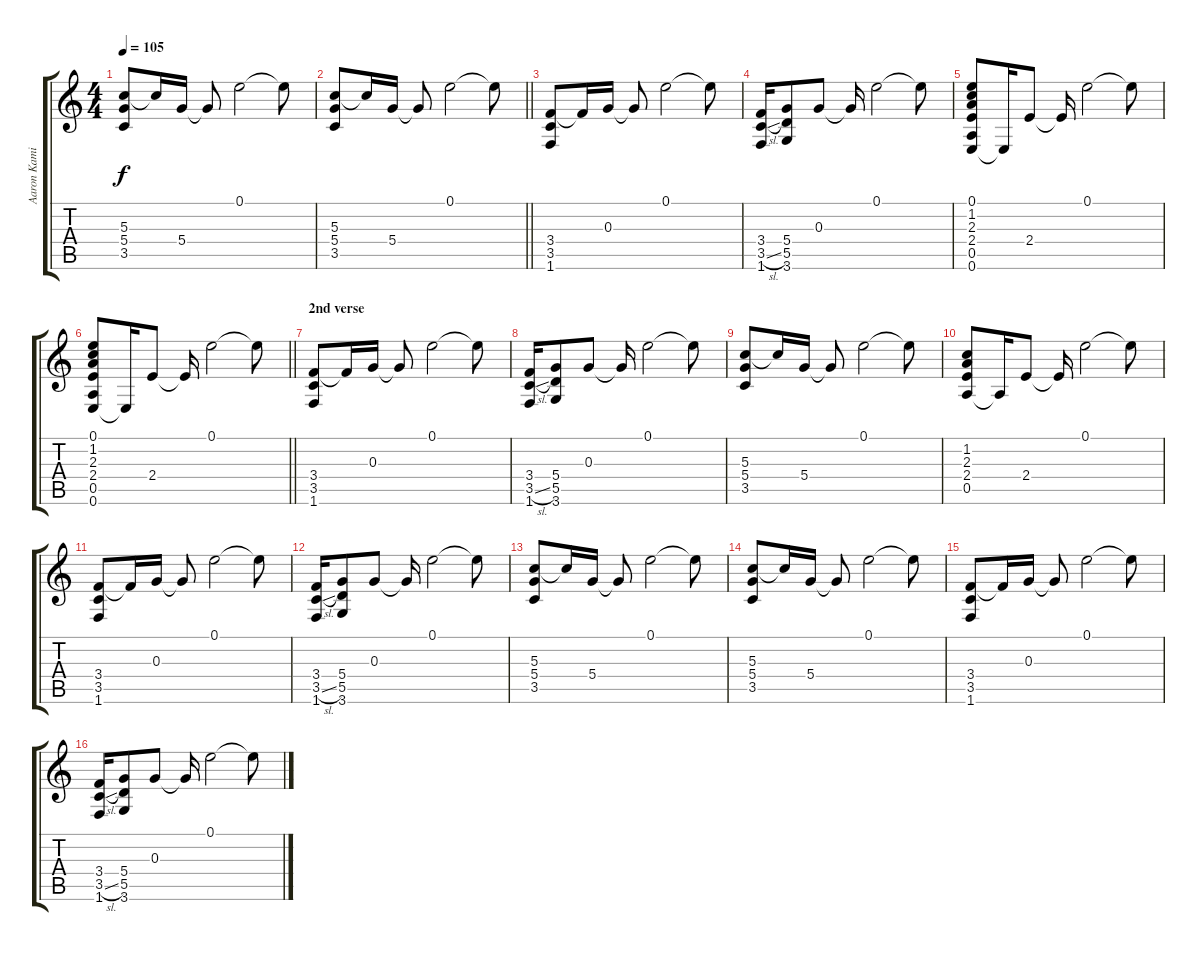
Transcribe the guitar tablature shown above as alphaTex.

\track ("Aaron Kamin " "Aaron Kami") {instrument acousticguitarsteel}
\staff {score tabs}
\tuning (E4 B3 G3 D3 A2 E2) {hide}
\ts (4 4)
\tempo 105
\clef g2
\ks c
(5.3 5.4 3.5).8{dy f} 5.3{t}.16 5.4.16 5.4{t}.8 0.1.2 0.1{t}.8 |
\barLineRight lightlight
(5.3 5.4 3.5).8 5.3{t}.16 5.4.16 5.4{t}.8 0.1.2 0.1{t}.8 |
(3.4 3.5 1.6).8 3.4{t}.16 0.3.16 0.3{t}.8 0.1.2 0.1{t}.8 |
(3.4 3.5{sl} 1.6).16 (5.4 5.5 3.6).8 0.3.8 0.3{t}.16 0.1.2 0.1{t}.8 |
(0.1 1.2 2.3 2.4 0.5 0.6).8 0.6{t}.16 2.4.8 2.4{t}.16 0.1.2 0.1{t}.8 |
\barLineRight lightlight
(0.1 1.2 2.3 2.4 0.5 0.6).8 0.6{t}.16 2.4.8 2.4{t}.16 0.1.2 0.1{t}.8 |
\section ("" "2nd verse")
(3.4 3.5 1.6).8 3.4{t}.16 0.3.16 0.3{t}.8 0.1.2 0.1{t}.8 |
(3.4 3.5{sl} 1.6).16 (5.4 5.5 3.6).8 0.3.8 0.3{t}.16 0.1.2 0.1{t}.8 |
(5.3 5.4 3.5).8 5.3{t}.16 5.4.16 5.4{t}.8 0.1.2 0.1{t}.8 |
(1.2 2.3 2.4 0.5).8 0.5{t}.16 2.4.8 2.4{t}.16 0.1.2 0.1{t}.8 |
(3.4 3.5 1.6).8 3.4{t}.16 0.3.16 0.3{t}.8 0.1.2 0.1{t}.8 |
(3.4 3.5{sl} 1.6).16 (5.4 5.5 3.6).8 0.3.8 0.3{t}.16 0.1.2 0.1{t}.8 |
(5.3 5.4 3.5).8 5.3{t}.16 5.4.16 5.4{t}.8 0.1.2 0.1{t}.8 |
(5.3 5.4 3.5).8 5.3{t}.16 5.4.16 5.4{t}.8 0.1.2 0.1{t}.8 |
(3.4 3.5 1.6).8 3.4{t}.16 0.3.16 0.3{t}.8 0.1.2 0.1{t}.8 |
(3.4 3.5{sl} 1.6).16 (5.4 5.5 3.6).8 0.3.8 0.3{t}.16 0.1.2 0.1{t}.8
